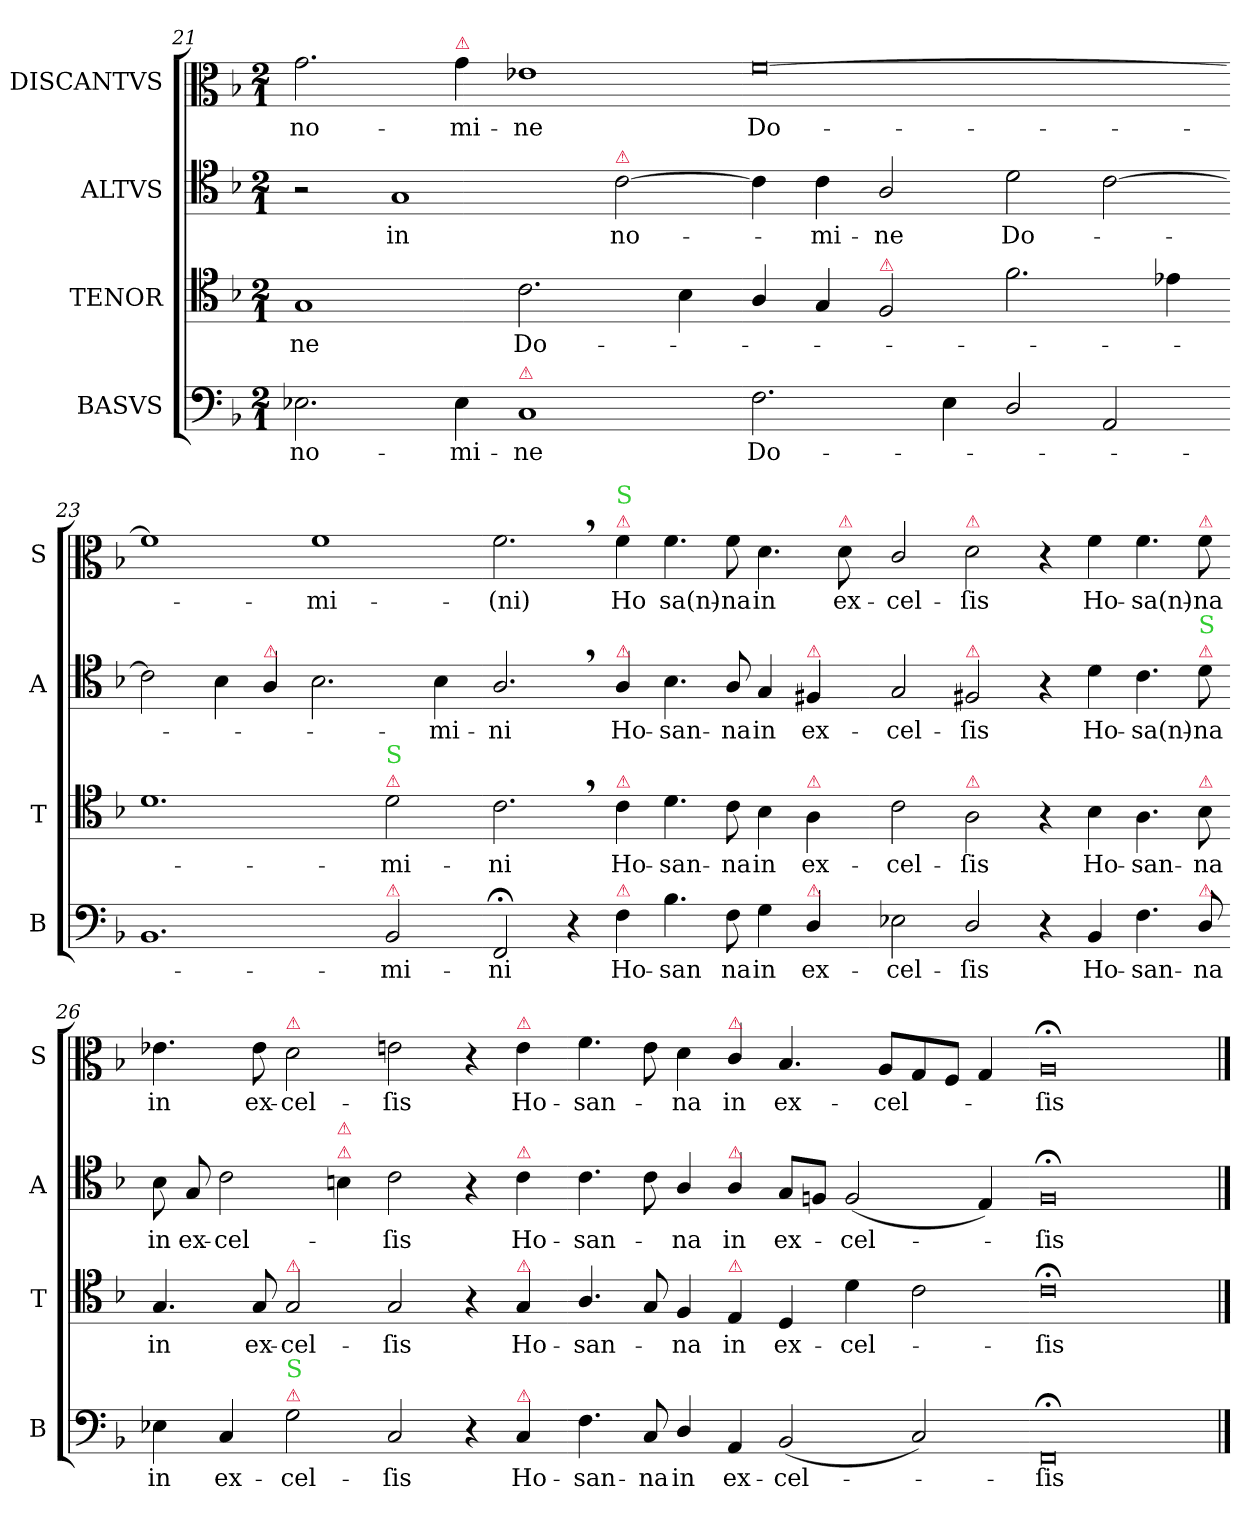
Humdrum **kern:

**kern	**text	**kern	**text	**kern	**text	**kern	**text
*part4	*part4	*part3	*part3	*part2	*part2	*part1	*part1
*staff4	*staff4	*staff3	*staff3	*staff2	*staff2	*staff1	*staff1
*I"BASVS	*	*I"TENOR	*	*I"ALTVS	*	*I"DISCANTVS	*
*I'B	*	*I'T	*	*I'A	*	*I'S	*
*clefF4	*	*clefC4	*	*clefC4	*	*clefC3	*
*k[b-]	*	*k[b-]	*	*k[b-]	*	*k[b-]	*
*F:ion	*	*F:ion	*	*F:ion	*	*F:ion	*
*M2/1	*	*M2/1	*	*M2/1	*	*M2/1	*
=21	=21	=21	=21	=21	=21	=21	=21
!	!LO:LY:i	!	!LO:LY:i	!	!	!	!
2.E-X\	no-	1G	-ne	2r	.	2.g\	no-
!	!	!	!	!	!LO:LY:i	!	!
.	.	.	.	1G	in	.	.
!	!	!	!	!	!	!LO:TX:a:color=crimson:t=⚠	!
!	!LO:LY:i	!	!	!	!	!	!
4E-\	-mi-	.	.	.	.	4g\	-mi-
!LO:TX:a:color=crimson:t=⚠	!	!	!	!	!	!	!
!	!LO:LY:i	!	!	!	!	!	!
1C	-ne	2.c\	Do-	.	.	1e-X	-ne
!	!	!	!	!LO:TX:a:color=crimson:t=⚠	!	!	!
!	!	!	!	!	!LO:LY:i	!	!
.	.	.	.	[2c\	no-	.	.
.	.	4B-\	.	.	.	.	.
=22-	=22-	=22-	=22-	=22-	=22-	=22-	=22-
!	!LO:LY:i	!	!	!	!	!	!
2.F\	Do-	4A/	.	4c\]	.	[0f	Do-
!	!	!	!	!	!LO:LY:i	!	!
.	.	4G/	.	4c\	-mi-	.	.
!	!	!LO:TX:a:color=crimson:t=⚠	!	!	!	!	!
!	!	!	!	!	!LO:LY:i	!	!
.	.	2F/	.	2A/	-ne	.	.
4E-\	.	.	.	.	.	.	.
!	!	!	!	!	!LO:LY:i	!	!
2D/	.	2.f\	.	2d\	Do-	.	.
2AA/	.	.	.	[2c\	.	.	.
.	.	4e-X\	.	.	.	.	.
=23-	=23-	=23-	=23-	=23-	=23-	=23-	=23-
1.BB-	.	1.d	.	2c\]	.	1f]	.
.	.	.	.	4B-\	.	.	.
!	!	!	!	!LO:TX:a:color=crimson:t=⚠	!	!	!
.	.	.	.	4A/	.	.	.
.	.	.	.	2.B-\	.	1f	-mi-
!	!	!LO:TX:a:color=crimson:t=⚠	!	!	!	!	!
!	!	!LO:TX:a:color=limegreen:t=S	!	!	!	!	!
!LO:TX:a:color=crimson:t=⚠	!	!	!	!	!	!	!
!	!LO:LY:i	!	!	!	!	!	!
2BB-/	-mi-	2d\	-mi-	.	.	.	.
!	!	!	!	!	!LO:LY:i	!	!
.	.	.	.	4B-\	-mi-	.	.
=24-	=24-	=24-	=24-	=24-	=24-	=24-	=24-
!	!LO:LY:i	!	!	!	!LO:LY:i	!	!
2FF;</	-ni	2.c,<\	-ni	2.A,</	-ni	2.f,<\	-(ni)
4r	.	.	.	.	.	.	.
!	!	!	!	!	!	!LO:TX:a:color=crimson:t=⚠	!
!	!	!	!	!	!	!LO:TX:a:color=limegreen:t=S	!
!	!	!	!	!LO:TX:a:color=crimson:t=⚠	!	!	!
!	!	!LO:TX:a:color=crimson:t=⚠	!	!	!	!	!
!LO:TX:a:color=crimson:t=⚠	!	!	!	!	!	!	!
4F\	Ho-	4c\	Ho-	4A/	Ho-	4f\	Ho
4.B-\	-san	4.d\	-san-	4.B-\	-san-	4.f\	sa(n)-
8F\	na	8c\	na	8A/	-na	8f\	-na
4G\	in	4B-\	in	4G/	in	4.d\	in
!	!	!	!	!LO:TX:a:color=crimson:t=⚠	!	!	!
!	!	!LO:TX:a:color=crimson:t=⚠	!	!	!	!	!
!LO:TX:a:color=crimson:t=⚠	!	!	!	!	!	!	!
4D/	ex-	4A\	ex-	4F#X/	ex-	.	.
!	!	!	!	!	!	!LO:TX:a:color=crimson:t=⚠	!
.	.	.	.	.	.	8d\	ex-
=25-	=25-	=25-	=25-	=25-	=25-	=25-	=25-
2E-X\	-cel-	2c\	-cel-	2G/	-cel-	2c/	-cel-
!	!	!	!	!	!	!LO:TX:a:color=crimson:t=⚠	!
!	!	!	!	!LO:TX:a:color=crimson:t=⚠	!	!	!
!	!	!LO:TX:a:color=crimson:t=⚠	!	!	!	!	!
2D/	ſis	2A\	-ſis	2F#X/	ſis	2d\	ſis
4r	.	4r	.	4r	.	4r	.
!	!LO:LY:i	!	!LO:LY:i	!	!	!	!LO:LY:i
4BB-/	Ho-	4B-\	Ho-	4d\	Ho-	4f\	Ho-
!	!LO:LY:i	!	!LO:LY:i	!	!	!	!LO:LY:i
4.F\	-san-	4.A\	-san-	4.c\	-sa(n)-	4.f\	-sa(n)-
!	!	!	!	!	!	!LO:TX:a:color=crimson:t=⚠	!
!	!	!	!	!LO:TX:a:color=crimson:t=⚠	!	!	!
!	!	!	!	!LO:TX:a:color=limegreen:t=S	!	!	!
!	!	!LO:TX:a:color=crimson:t=⚠	!	!	!	!	!
!LO:TX:a:color=crimson:t=⚠	!	!	!	!	!	!	!
!	!LO:LY:i	!	!LO:LY:i	!	!	!	!LO:LY:i
8D/	-na	8B-\	-na	8d\	-na	8f\	-na
=26-	=26-	=26-	=26-	=26-	=26-	=26-	=26-
!	!LO:LY:i	!	!LO:LY:i	!	!	!	!LO:LY:i
4E-X\	in	4.G/	in	8B-\	in	4.e-X\	in
.	.	.	.	8G/	ex-	.	.
!	!LO:LY:i	!	!	!	!	!	!
4C/	ex-	.	.	2c\	-cel-	.	.
!	!	!	!LO:LY:i	!	!	!	!LO:LY:i
.	.	8G/	ex-	.	.	8e-\	ex-
!	!	!	!	!	!	!LO:TX:a:color=crimson:t=⚠	!
!	!	!LO:TX:a:color=crimson:t=⚠	!	!	!	!	!
!LO:TX:a:color=crimson:t=⚠	!	!	!	!	!	!	!
!LO:TX:a:color=limegreen:t=S	!	!	!	!	!	!	!
!	!LO:LY:i	!	!LO:LY:i	!	!	!	!LO:LY:i
2G\	-cel-	2G/	-cel-	.	.	2d\	-cel-
!	!	!	!	!LO:TX:a:color=crimson:t=⚠	!	!	!
!	!	!	!	!LO:TX:a:color=crimson:t=⚠	!	!	!
.	.	.	.	4Bn\	.	.	.
!	!LO:LY:i	!	!LO:LY:i	!	!	!	!LO:LY:i
2C/	-ſis	2G/	-ſis	2c\	ſis	2en\	-ſis
4r	.	4r	.	4r	.	4r	.
!	!	!	!	!	!	!LO:TX:a:color=crimson:t=⚠	!
!	!	!	!	!LO:TX:a:color=crimson:t=⚠	!	!	!
!	!	!LO:TX:a:color=crimson:t=⚠	!	!	!	!	!
!LO:TX:a:color=crimson:t=⚠	!	!	!	!	!	!	!
!	!LO:LY:i	!	!LO:LY:i	!	!LO:LY:i	!	!
4C/	Ho-	4G/	Ho-	4c\	Ho-	4e\	Ho-
=27-	=27-	=27-	=27-	=27-	=27-	=27-	=27-
!	!LO:LY:i	!	!LO:LY:i	!	!LO:LY:i	!	!
4.F\	-san-	4.A/	-san-	4.c\	-san-	4.f\	-san-
!	!LO:LY:i	!	!	!	!	!	!
8C/	-na	8G/	.	8c\	.	8e\	.
!	!LO:LY:i	!	!LO:LY:i	!	!LO:LY:i	!	!
4D/	in	4F/	-na	4A/	na	4d\	na
!	!	!	!	!	!	!LO:TX:a:color=crimson:t=⚠	!
!	!	!	!	!LO:TX:a:color=crimson:t=⚠	!	!	!
!	!	!LO:TX:a:color=crimson:t=⚠	!	!	!	!	!
!	!LO:LY:i	!	!LO:LY:i	!	!LO:LY:i	!	!
4AA/	ex-	4E/	in	4A/	in	4c/	in
!	!LO:LY:i	!	!LO:LY:i	!	!LO:LY:i	!	!
(2BB-/	-cel-	4D/	ex-	8G/L	ex-	4.B-/	ex-
.	.	.	.	8Fn/J	.	.	.
!	!	!	!LO:LY:i	!	!LO:LY:i	!	!
.	.	4d\	-cel-	(2F/	-cel-	.	.
.	.	.	.	.	.	8A/L	-cel-
2C/)	.	2c\	.	.	.	8G/	.
.	.	.	.	.	.	8F/J	.
.	.	.	.	4E/)	.	4G/	.
=28-	=28-	=28-	=28-	=28-	=28-	=28-	=28-
!	!LO:LY:i	!	!LO:LY:i	!	!LO:LY:i	!	!
0FF;<	ſis	0c;	ſis	0F;<	ſis	0A;<	ſis
==	==	==	==	==	==	==	==
*-	*-	*-	*-	*-	*-	*-	*-
